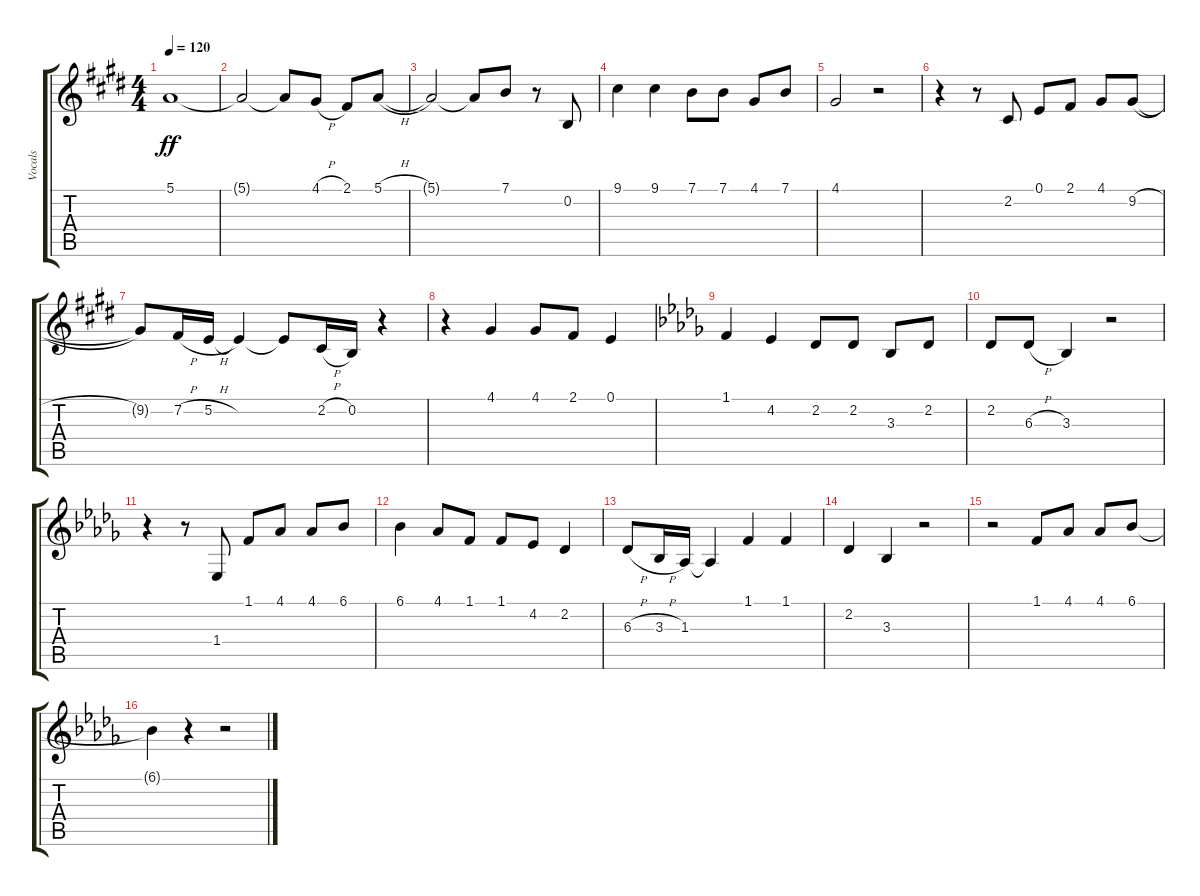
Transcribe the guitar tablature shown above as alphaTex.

\track ("Vocals" "Vocals") {instrument clarinet}
\staff {score tabs}
\tuning (E4 B3 G3 D3 A2 E2) {hide}
\ts (4 4)
\tempo 120
\clef g2
\ks e
5.1{t}.1{dy ff} |
5.1{t}.2 5.1{t}.8 4.1{h}.8 2.1.8 5.1{h}.8 |
5.1{t}.2 5.1{t}.8 7.1.8 r.8 0.2.8 |
9.1.4 9.1.4 7.1.8 7.1.8 4.1.8 7.1.8 |
4.1.2 r.2 |
r.4 r.8 2.2.8 0.1.8 2.1.8 4.1.8 9.2{h}.8 |
9.2{t}.8 7.2{h}.16 5.2{h}.16 5.2{t}.4 5.2{t}.8 2.2{h}.16 0.2.16 r.4 |
r.4 4.1.4 4.1.8 2.1.8 0.1.4 |
\ks db
1.1.4 4.2.4 2.2.8 2.2.8 3.3.8 2.2.8 |
2.2.8 6.3{h}.8 3.3.4 r.2 |
r.4 r.8 1.4.8 1.1.8 4.1.8 4.1.8 6.1.8 |
6.1.4 4.1.8 1.1.8 1.1.8 4.2.8 2.2.4 |
6.3{h}.8 3.3{h}.16 1.3.16 1.3{t}.4 1.1.4 1.1.4 |
2.2.4 3.3.4 r.2 |
r.2 1.1.8 4.1.8 4.1.8 6.1.8 |
6.1{t}.4 r.4 r.2
